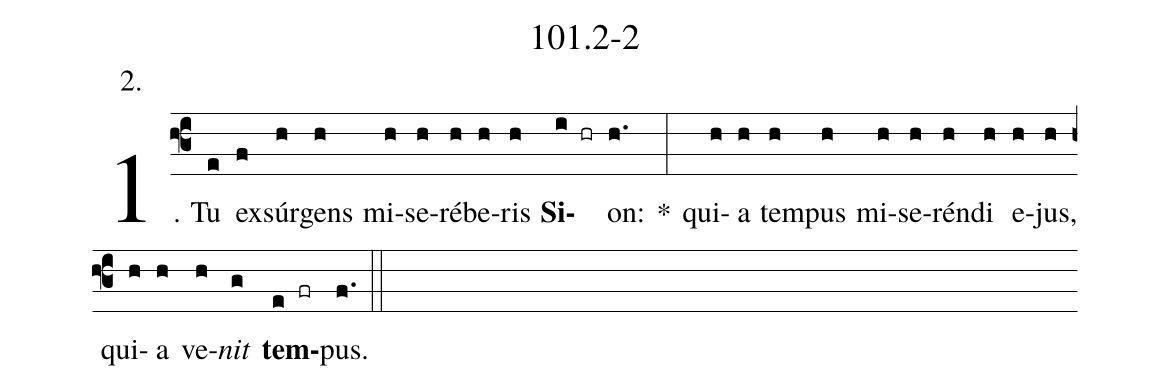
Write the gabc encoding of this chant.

name: 101.2-2;
annotation: 2.;
%%
(f3)1. Tu(e) ex(f)súr(h)gens(h) mi(h)se(h)ré(h)be(h)ris(h) <b>Si</b>(i hr)on:(h.) *(:) qui(h)a(h) tem(h)pus(h) mi(h)se(h)rén(h)di(h) e(h)jus,(h) qui(h)a(h) ve(h)<i>nit</i>(g) <b>tem</b>(e fr)pus.(f.) (::)


%E(h) u(h) o(h) u(g) a(e) e.(f.) (::)
